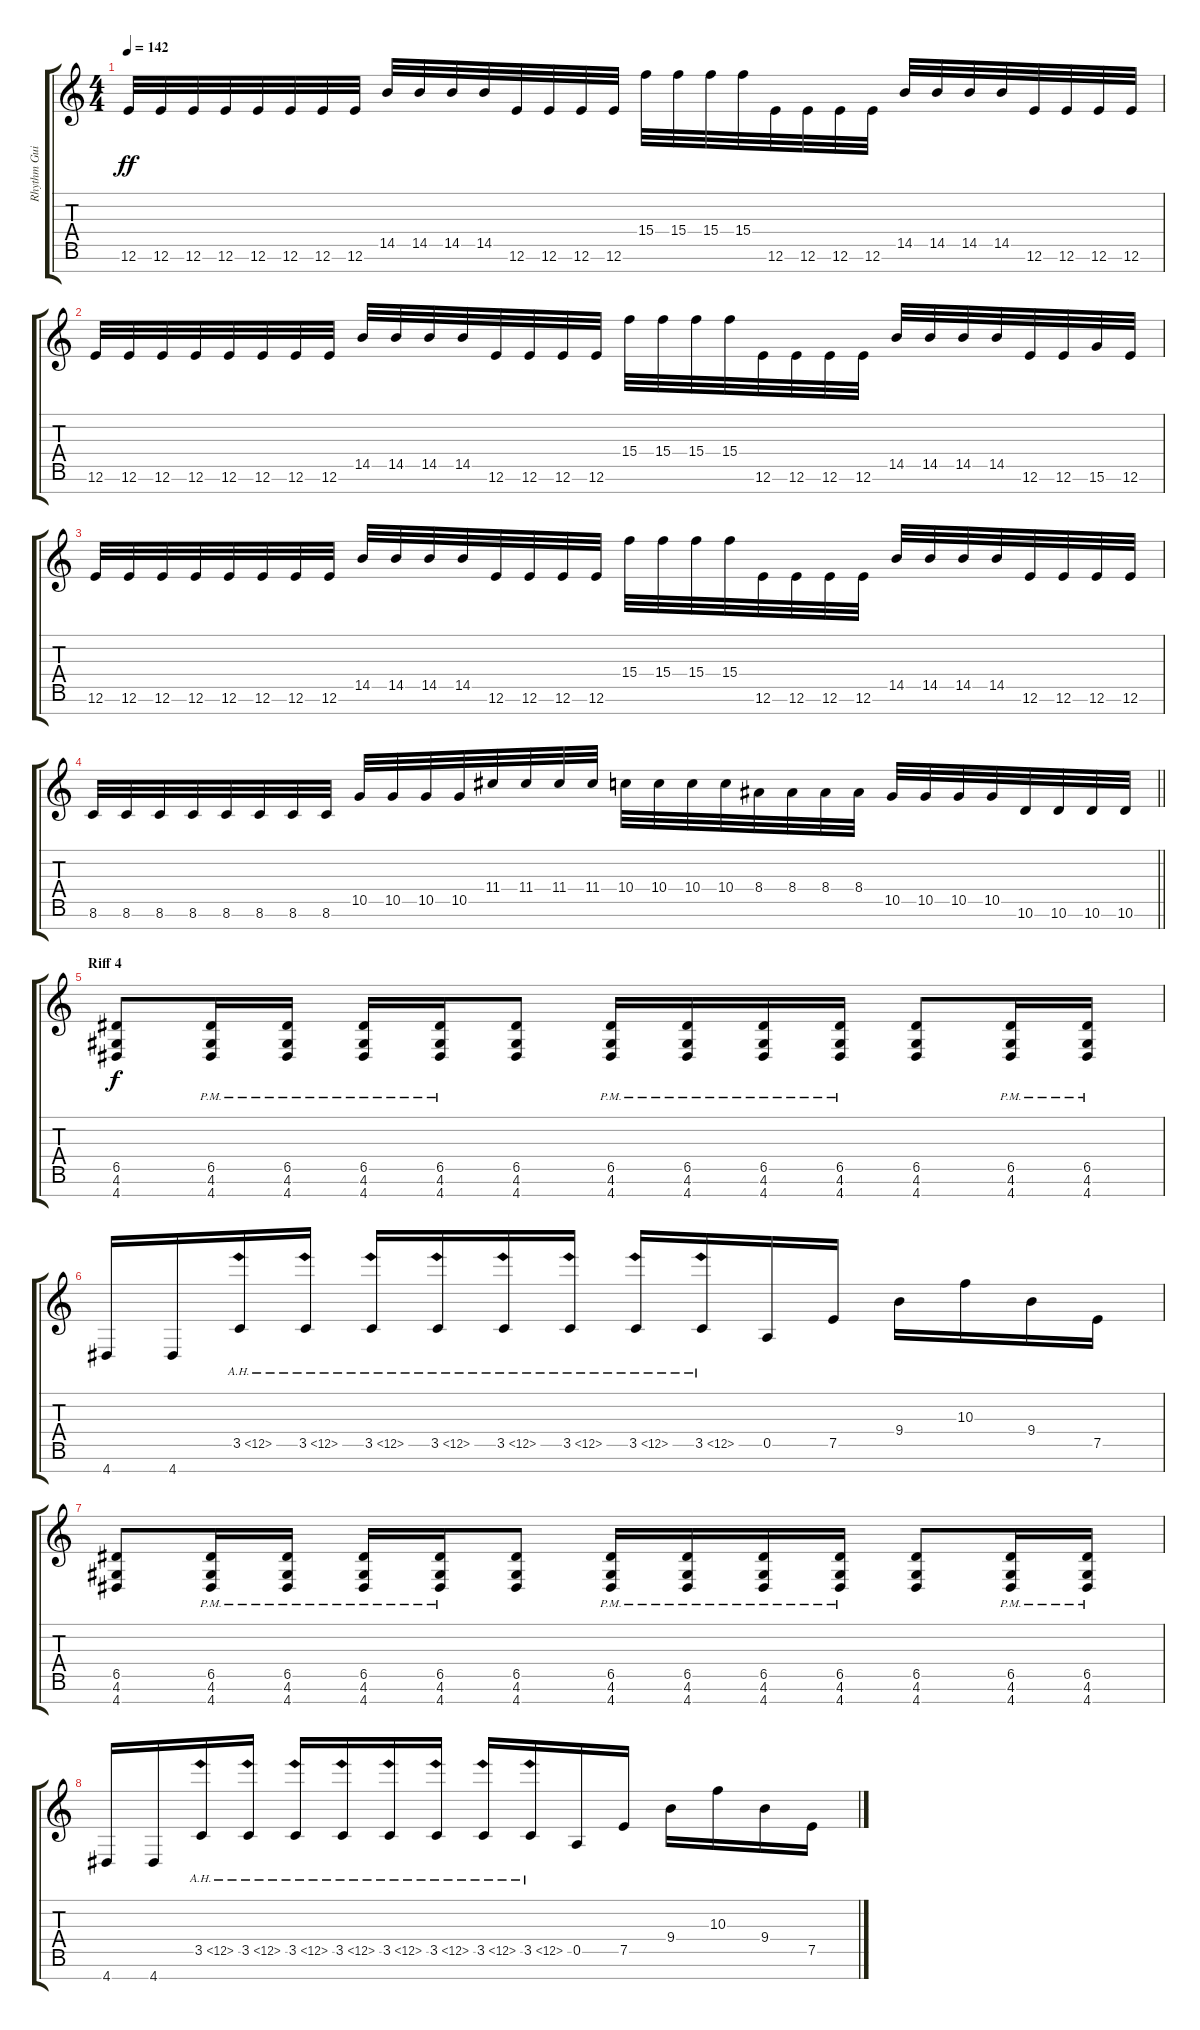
\track ("Rhythm Guitar 2" "Rhythm Gui") {instrument overdrivenguitar}
\staff {score tabs}
\tuning (E4 B3 G3 D3 A2 E2 B1) {hide}
\ts (4 4)
\tempo 142
\clef g2
\ks c
12.6.32{dy ff} 12.6.32 12.6.32 12.6.32 12.6.32 12.6.32 12.6.32 12.6.32 14.5.32 14.5.32 14.5.32 14.5.32 12.6.32 12.6.32 12.6.32 12.6.32 15.4.32 15.4.32 15.4.32 15.4.32 12.6.32 12.6.32 12.6.32 12.6.32 14.5.32 14.5.32 14.5.32 14.5.32 12.6.32 12.6.32 12.6.32 12.6.32 |
12.6.32 12.6.32 12.6.32 12.6.32 12.6.32 12.6.32 12.6.32 12.6.32 14.5.32 14.5.32 14.5.32 14.5.32 12.6.32 12.6.32 12.6.32 12.6.32 15.4.32 15.4.32 15.4.32 15.4.32 12.6.32 12.6.32 12.6.32 12.6.32 14.5.32 14.5.32 14.5.32 14.5.32 12.6.32 12.6.32 15.6.32 12.6.32 |
12.6.32 12.6.32 12.6.32 12.6.32 12.6.32 12.6.32 12.6.32 12.6.32 14.5.32 14.5.32 14.5.32 14.5.32 12.6.32 12.6.32 12.6.32 12.6.32 15.4.32 15.4.32 15.4.32 15.4.32 12.6.32 12.6.32 12.6.32 12.6.32 14.5.32 14.5.32 14.5.32 14.5.32 12.6.32 12.6.32 12.6.32 12.6.32 |
\barLineRight lightlight
8.6.32 8.6.32 8.6.32 8.6.32 8.6.32 8.6.32 8.6.32 8.6.32 10.5.32 10.5.32 10.5.32 10.5.32 11.4.32 11.4.32 11.4.32 11.4.32 10.4.32 10.4.32 10.4.32 10.4.32 8.4.32 8.4.32 8.4.32 8.4.32 10.5.32 10.5.32 10.5.32 10.5.32 10.6.32 10.6.32 10.6.32 10.6.32 |
\section ("" "Riff 4")
(6.5 4.6 4.7).8{dy f} (6.5{pm} 4.6{pm} 4.7{pm}).16 (6.5{pm} 4.6{pm} 4.7{pm}).16 (6.5{pm} 4.6{pm} 4.7{pm}).16 (6.5{pm} 4.6{pm} 4.7{pm}).16 (6.5 4.6 4.7).8 (6.5{pm} 4.6{pm} 4.7{pm}).16 (6.5{pm} 4.6{pm} 4.7{pm}).16 (6.5{pm} 4.6{pm} 4.7{pm}).16 (6.5{pm} 4.6{pm} 4.7{pm}).16 (6.5 4.6 4.7).8 (6.5{pm} 4.6{pm} 4.7{pm}).16 (6.5{pm} 4.6{pm} 4.7{pm}).16 |
4.7.16 4.7.16 3.5{ah 9}.16 3.5{ah 9}.16 3.5{ah 9}.16 3.5{ah 9}.16 3.5{ah 9}.16 3.5{ah 9}.16 3.5{ah 9}.16 3.5{ah 9}.16 0.5.16 7.5.16 9.4.16 10.3.16 9.4.16 7.5.16 |
(6.5 4.6 4.7).8 (6.5{pm} 4.6{pm} 4.7{pm}).16 (6.5{pm} 4.6{pm} 4.7{pm}).16 (6.5{pm} 4.6{pm} 4.7{pm}).16 (6.5{pm} 4.6{pm} 4.7{pm}).16 (6.5 4.6 4.7).8 (6.5{pm} 4.6{pm} 4.7{pm}).16 (6.5{pm} 4.6{pm} 4.7{pm}).16 (6.5{pm} 4.6{pm} 4.7{pm}).16 (6.5{pm} 4.6{pm} 4.7{pm}).16 (6.5 4.6 4.7).8 (6.5{pm} 4.6{pm} 4.7{pm}).16 (6.5{pm} 4.6{pm} 4.7{pm}).16 |
4.7.16 4.7.16 3.5{ah 9}.16 3.5{ah 9}.16 3.5{ah 9}.16 3.5{ah 9}.16 3.5{ah 9}.16 3.5{ah 9}.16 3.5{ah 9}.16 3.5{ah 9}.16 0.5.16 7.5.16 9.4.16 10.3.16 9.4.16 7.5.16
